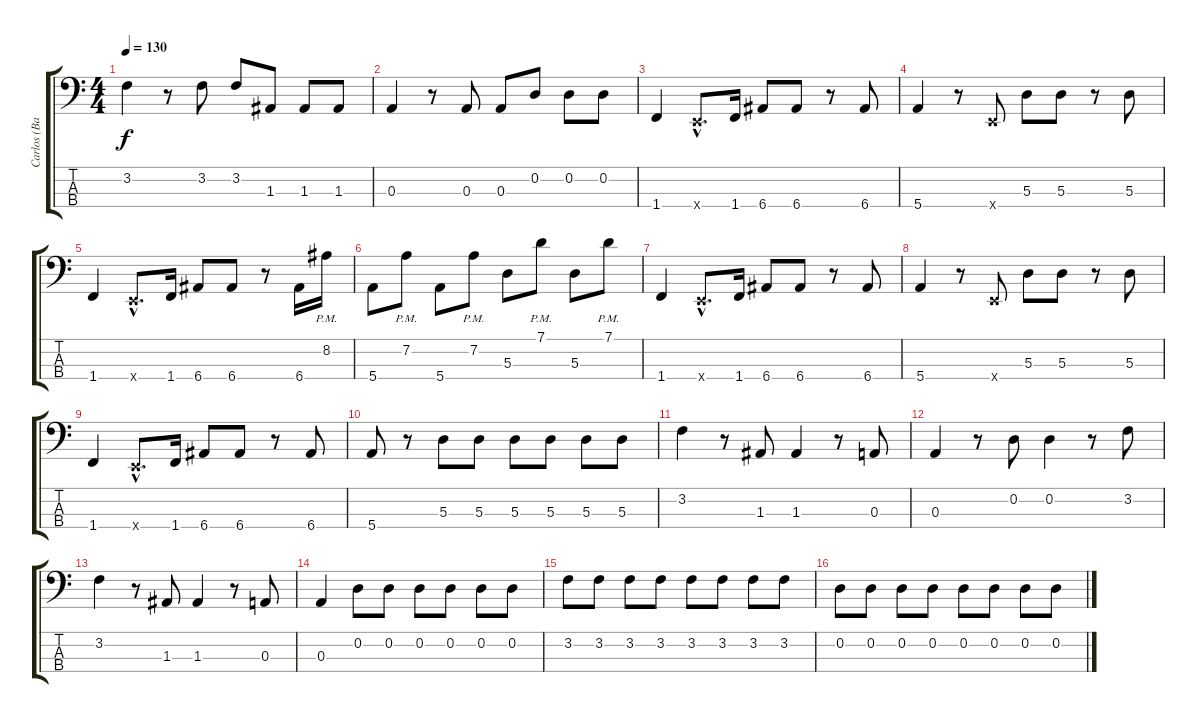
\track ("Carlos (Bass)" "Carlos (Ba") {instrument electricbasspick}
\staff {score tabs}
\tuning (G2 D2 A1 E1) {hide}
\ts (4 4)
\tempo 130
\clef f4
\ks c
3.2.4{dy f} r.8 3.2.8 3.2.8 1.3.8 1.3.8 1.3.8 |
0.3.4 r.8 0.3.8 0.3.8 0.2.8 0.2.8 0.2.8 |
1.4.4 0.4{hac x}.8{d} 1.4.16 6.4.8 6.4.8 r.8 6.4.8 |
5.4.4 r.8 0.4{x}.8 5.3.8 5.3.8 r.8 5.3.8 |
1.4.4 0.4{hac x}.8{d} 1.4.16 6.4.8 6.4.8 r.8 6.4.16 8.2{pm}.16 |
5.4.8 7.2{pm}.8 5.4.8 7.2{pm}.8 5.3.8 7.1{pm}.8 5.3.8 7.1{pm}.8 |
1.4.4 0.4{hac x}.8{d} 1.4.16 6.4.8 6.4.8 r.8 6.4.8 |
5.4.4 r.8 0.4{x}.8 5.3.8 5.3.8 r.8 5.3.8 |
1.4.4 0.4{hac x}.8{d} 1.4.16 6.4.8 6.4.8 r.8 6.4.8 |
5.4.8 r.8 5.3.8 5.3.8 5.3.8 5.3.8 5.3.8 5.3.8 |
3.2.4 r.8 1.3.8 1.3.4 r.8 0.3.8 |
0.3.4 r.8 0.2.8 0.2.4 r.8 3.2.8 |
3.2.4 r.8 1.3.8 1.3.4 r.8 0.3.8 |
0.3.4 0.2.8 0.2.8 0.2.8 0.2.8 0.2.8 0.2.8 |
3.2.8 3.2.8 3.2.8 3.2.8 3.2.8 3.2.8 3.2.8 3.2.8 |
0.2.8 0.2.8 0.2.8 0.2.8 0.2.8 0.2.8 0.2.8 0.2.8
